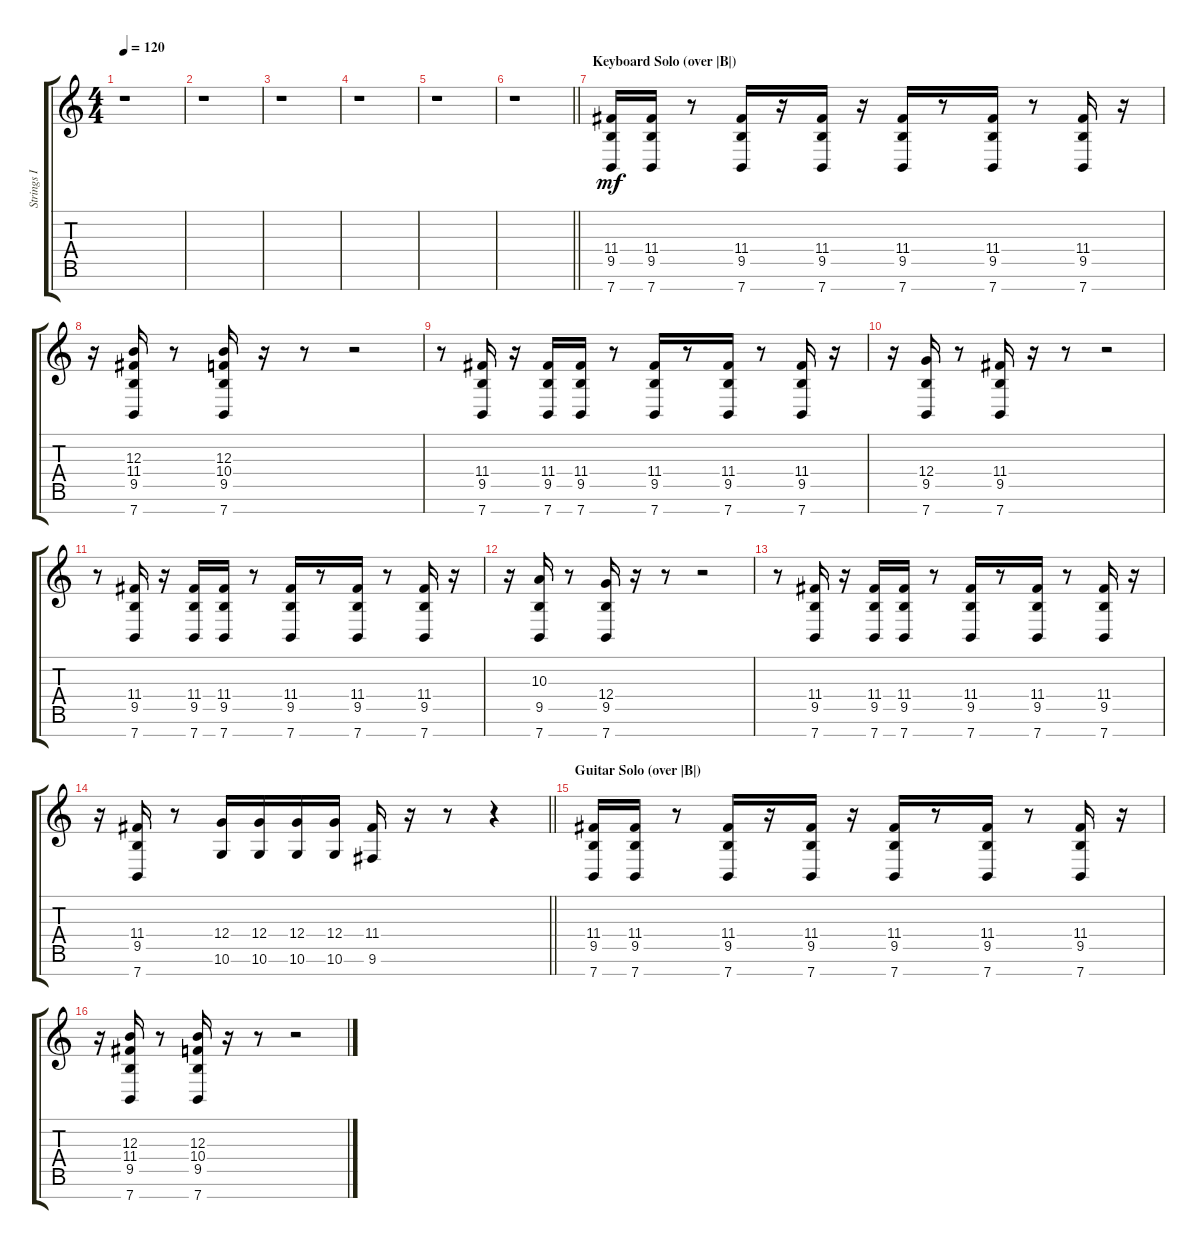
\track ("Strings I" "Strings I") {instrument stringensemble1}
\staff {score tabs}
\tuning (A4 E4 B3 G3 D3 A2 E2) {hide}
\ts (4 4)
\tempo 120
\clef g2
\ks c
r.1{dy f} |
r.1 |
r.1 |
r.1 |
r.1 |
\barLineRight lightlight
r.1 |
\section ("" "Keyboard Solo (over |B|)")
(11.4 9.5 7.7).16{dy mf} (11.4 9.5 7.7).16 r.8 (11.4 9.5 7.7).16 r.16 (11.4 9.5 7.7).16 r.16 (11.4 9.5 7.7).16 r.8 (11.4 9.5 7.7).16 r.8 (11.4 9.5 7.7).16 r.16 |
r.16 (12.3 11.4 9.5 7.7).16 r.8 (12.3 10.4 9.5 7.7).16 r.16 r.8 r.2 |
r.8 (11.4 9.5 7.7).16 r.16 (11.4 9.5 7.7).16 (11.4 9.5 7.7).16 r.8 (11.4 9.5 7.7).16 r.8 (11.4 9.5 7.7).16 r.8 (11.4 9.5 7.7).16 r.16 |
r.16 (12.4 9.5 7.7).16 r.8 (11.4 9.5 7.7).16 r.16 r.8 r.2 |
r.8 (11.4 9.5 7.7).16 r.16 (11.4 9.5 7.7).16 (11.4 9.5 7.7).16 r.8 (11.4 9.5 7.7).16 r.8 (11.4 9.5 7.7).16 r.8 (11.4 9.5 7.7).16 r.16 |
r.16 (10.3 9.5 7.7).16 r.8 (12.4 9.5 7.7).16 r.16 r.8 r.2 |
r.8 (11.4 9.5 7.7).16 r.16 (11.4 9.5 7.7).16 (11.4 9.5 7.7).16 r.8 (11.4 9.5 7.7).16 r.8 (11.4 9.5 7.7).16 r.8 (11.4 9.5 7.7).16 r.16 |
\barLineRight lightlight
r.16 (11.4 9.5 7.7).16 r.8 (12.4 10.6).16 (12.4 10.6).16 (12.4 10.6).16 (12.4 10.6).16 (11.4 9.6).16 r.16 r.8 r.4 |
\section ("" "Guitar Solo (over |B|)")
(11.4 9.5 7.7).16 (11.4 9.5 7.7).16 r.8 (11.4 9.5 7.7).16 r.16 (11.4 9.5 7.7).16 r.16 (11.4 9.5 7.7).16 r.8 (11.4 9.5 7.7).16 r.8 (11.4 9.5 7.7).16 r.16 |
r.16 (12.3 11.4 9.5 7.7).16 r.8 (12.3 10.4 9.5 7.7).16 r.16 r.8 r.2
